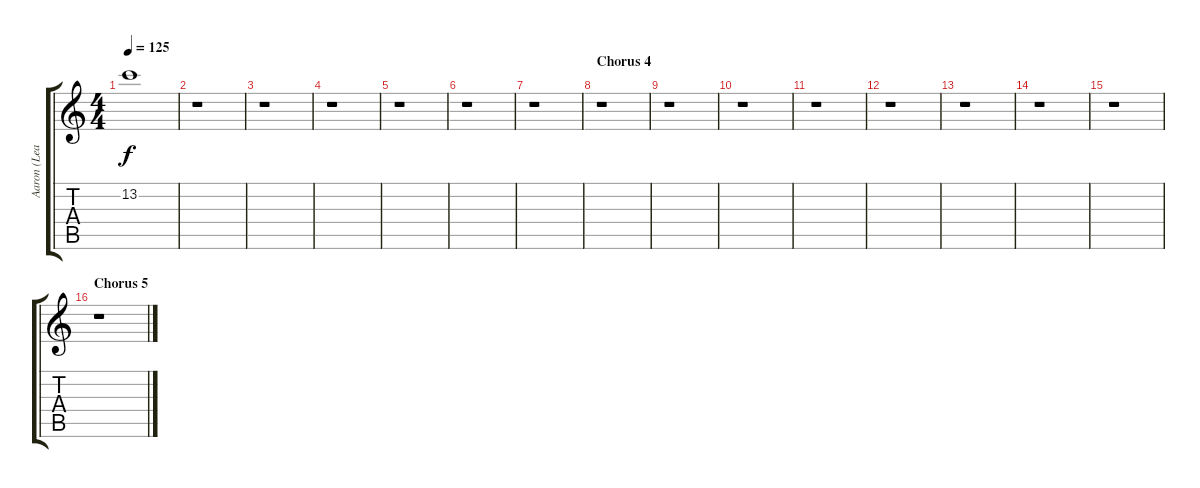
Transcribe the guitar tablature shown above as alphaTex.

\track ("Aaron (Lead Guitar)" "Aaron (Lea") {instrument distortionguitar}
\staff {score tabs}
\tuning (E4 B3 G3 D3 A2 E2) {hide}
\ts (4 4)
\tempo 125
\clef g2
\ks c
13.2{t}.1{dy f} |
r.1 |
r.1 |
r.1 |
r.1 |
r.1 |
r.1 |
\section ("" "Chorus 4")
r.1 |
r.1 |
r.1 |
r.1 |
r.1 |
r.1 |
r.1 |
r.1 |
\section ("" "Chorus 5")
r.1
